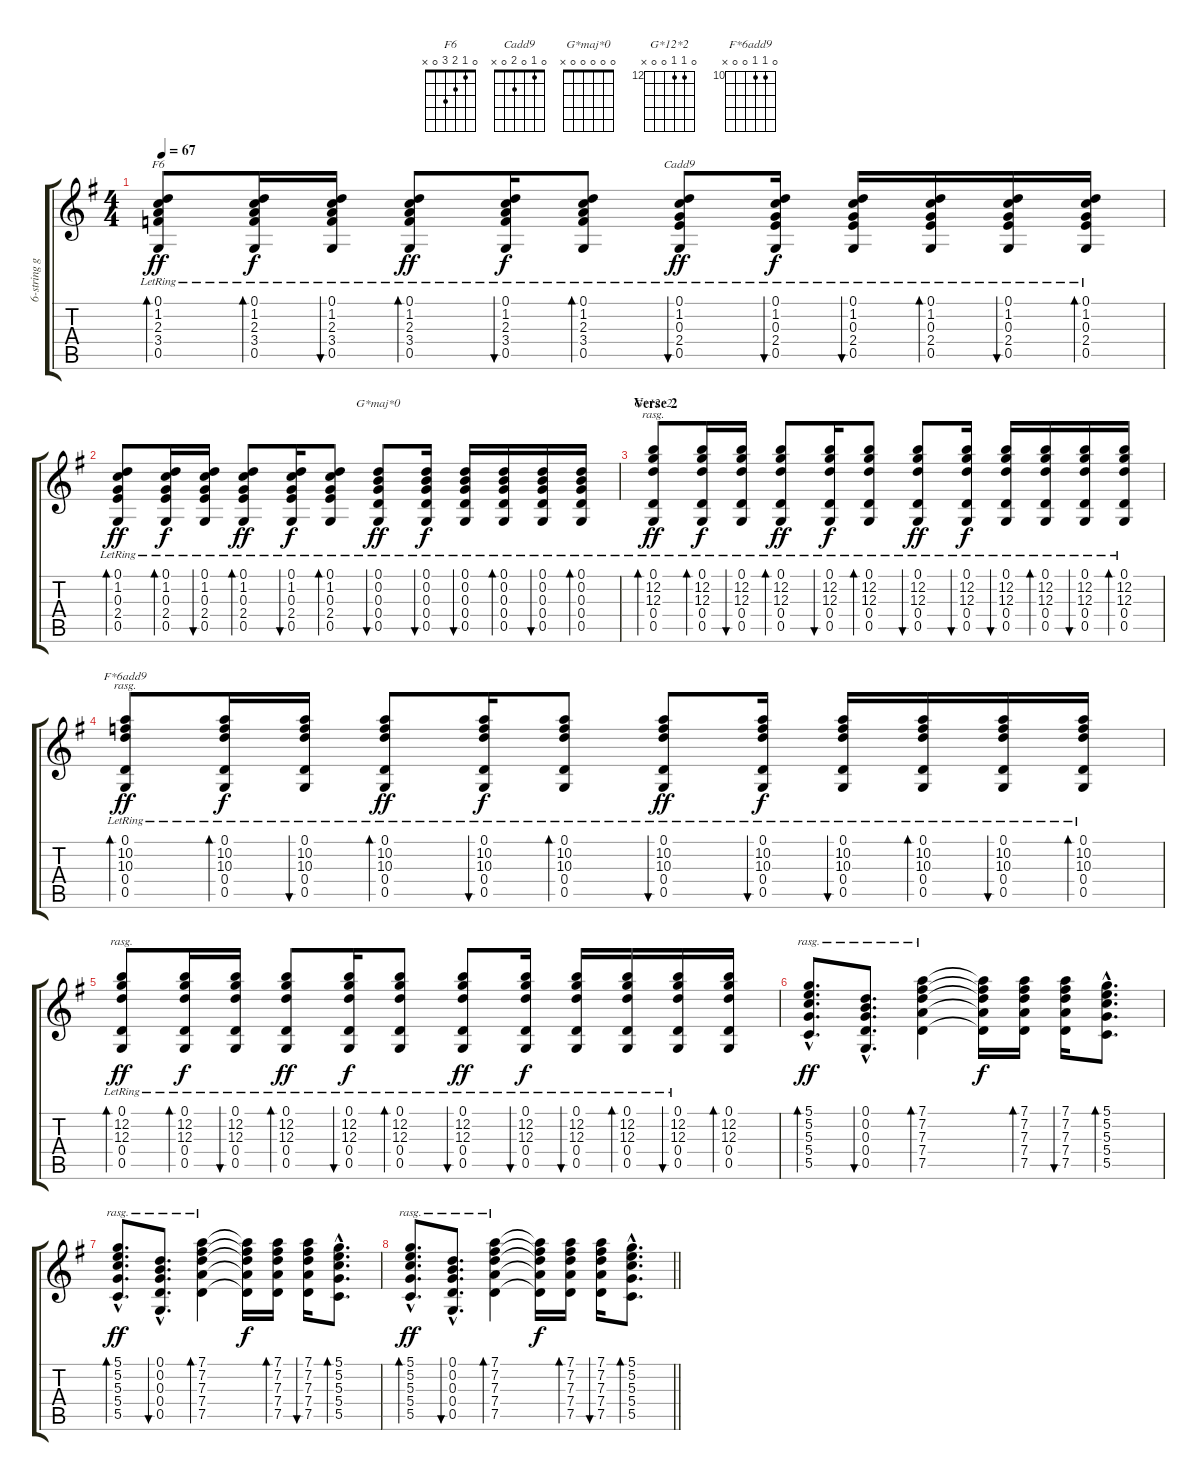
\track ("6-string guitar (open G) - Frey" "6-string g") {instrument acousticguitarnylon}
\staff {score tabs}
\tuning (D4 B3 G3 D3 G2 D2) {hide}
\chord ("F6" 0 1 2 3 0 x)
\chord ("Cadd9" 0 1 0 2 0 x)
\chord ("G*maj*0" 0 0 0 0 0 x)
\chord ("G*12*2" 0 12 12 0 0 x) {firstfret 12}
\chord ("F*6add9" 0 10 10 0 0 x) {firstfret 10}
\ts (4 4)
\tempo 67
\clef g2
\ks g
(0.1{lr} 1.2{lr} 2.3{lr} 3.4{lr} 0.5{lr}).8{bd 30 ch "F6" dy ff} (0.1{lr} 1.2{lr} 2.3{lr} 3.4{lr} 0.5{lr}).16{bd 30 dy f} (0.1{lr} 1.2{lr} 2.3{lr} 3.4{lr} 0.5{lr}).16{bu 30} (0.1{lr} 1.2{lr} 2.3{lr} 3.4{lr} 0.5{lr}).8{bd 30 dy ff} (0.1{lr} 1.2{lr} 2.3{lr} 3.4{lr} 0.5{lr}).16{bu 30 dy f} (0.1{lr} 1.2{lr} 2.3{lr} 3.4{lr} 0.5{lr}).8{bd 30} (0.1{lr} 1.2{lr} 0.3{lr} 2.4{lr} 0.5{lr}).8{bu 30 ch "Cadd9" dy ff} (0.1{lr} 1.2{lr} 0.3{lr} 2.4{lr} 0.5{lr}).16{bu 30 dy f} (0.1{lr} 1.2{lr} 0.3{lr} 2.4{lr} 0.5{lr}).16{bu 30} (0.1{lr} 1.2{lr} 0.3{lr} 2.4{lr} 0.5{lr}).16{bd 30} (0.1{lr} 1.2{lr} 0.3{lr} 2.4{lr} 0.5{lr}).16{bu 30} (0.1{lr} 1.2{lr} 0.3{lr} 2.4{lr} 0.5{lr}).16{bd 30} |
(0.1{lr} 1.2{lr} 0.3{lr} 2.4{lr} 0.5{lr}).8{bd 30 dy ff} (0.1{lr} 1.2{lr} 0.3{lr} 2.4{lr} 0.5{lr}).16{bd 30 dy f} (0.1{lr} 1.2{lr} 0.3{lr} 2.4{lr} 0.5{lr}).16{bu 30} (0.1{lr} 1.2{lr} 0.3{lr} 2.4{lr} 0.5{lr}).8{bd 30 dy ff} (0.1{lr} 1.2{lr} 0.3{lr} 2.4{lr} 0.5{lr}).16{bu 30 dy f} (0.1{lr} 1.2{lr} 0.3{lr} 2.4{lr} 0.5{lr}).8{bd 30} (0.1{lr} 0.2{lr} 0.3{lr} 0.4{lr} 0.5{lr}).8{bu 30 ch "G*maj*0" dy ff} (0.1{lr} 0.2{lr} 0.3{lr} 0.4{lr} 0.5{lr}).16{bu 30 dy f} (0.1{lr} 0.2{lr} 0.3{lr} 0.4{lr} 0.5{lr}).16{bu 30} (0.1{lr} 0.2{lr} 0.3{lr} 0.4{lr} 0.5{lr}).16{bd 30} (0.1{lr} 0.2{lr} 0.3{lr} 0.4{lr} 0.5{lr}).16{bu 30} (0.1{lr} 0.2{lr} 0.3{lr} 0.4{lr} 0.5{lr}).16{bd 30} |
\section ("" "Verse 2")
(0.1{lr} 12.2{lr} 12.3{lr} 0.4{lr} 0.5{lr}).8{bd 60 ch "G*12*2" rasg ii dy ff} (0.1{lr} 12.2{lr} 12.3{lr} 0.4{lr} 0.5{lr}).16{bd 30 dy f} (0.1{lr} 12.2{lr} 12.3{lr} 0.4{lr} 0.5{lr}).16{bu 30} (0.1{lr} 12.2{lr} 12.3{lr} 0.4{lr} 0.5{lr}).8{bd 30 dy ff} (0.1{lr} 12.2{lr} 12.3{lr} 0.4{lr} 0.5{lr}).16{bu 30 dy f} (0.1{lr} 12.2{lr} 12.3{lr} 0.4{lr} 0.5{lr}).8{bd 30} (0.1{lr} 12.2{lr} 12.3{lr} 0.4{lr} 0.5{lr}).8{bu 30 dy ff} (0.1{lr} 12.2{lr} 12.3{lr} 0.4{lr} 0.5{lr}).16{bu 30 dy f} (0.1{lr} 12.2{lr} 12.3{lr} 0.4{lr} 0.5{lr}).16{bu 30} (0.1{lr} 12.2{lr} 12.3{lr} 0.4{lr} 0.5{lr}).16{bd 30} (0.1{lr} 12.2{lr} 12.3{lr} 0.4{lr} 0.5{lr}).16{bu 30} (0.1{lr} 12.2{lr} 12.3{lr} 0.4{lr} 0.5{lr}).16{bd 30} |
(0.1{lr} 10.2{lr} 10.3{lr} 0.4{lr} 0.5{lr}).8{bd 60 ch "F*6add9" rasg ii dy ff} (0.1{lr} 10.2{lr} 10.3{lr} 0.4{lr} 0.5{lr}).16{bd 30 dy f} (0.1{lr} 10.2{lr} 10.3{lr} 0.4{lr} 0.5{lr}).16{bu 30} (0.1{lr} 10.2{lr} 10.3{lr} 0.4{lr} 0.5{lr}).8{bd 30 dy ff} (0.1{lr} 10.2{lr} 10.3{lr} 0.4{lr} 0.5{lr}).16{bu 30 dy f} (0.1{lr} 10.2{lr} 10.3{lr} 0.4{lr} 0.5{lr}).8{bd 30} (0.1{lr} 10.2{lr} 10.3{lr} 0.4{lr} 0.5{lr}).8{bu 30 dy ff} (0.1{lr} 10.2{lr} 10.3{lr} 0.4{lr} 0.5{lr}).16{bu 30 dy f} (0.1{lr} 10.2{lr} 10.3{lr} 0.4{lr} 0.5{lr}).16{bu 30} (0.1{lr} 10.2{lr} 10.3{lr} 0.4{lr} 0.5{lr}).16{bd 30} (0.1{lr} 10.2{lr} 10.3{lr} 0.4{lr} 0.5{lr}).16{bu 30} (0.1{lr} 10.2{lr} 10.3{lr} 0.4{lr} 0.5{lr}).16{bd 30} |
(0.1{lr} 12.2{lr} 12.3{lr} 0.4{lr} 0.5{lr}).8{bd 60 rasg ii dy ff} (0.1{lr} 12.2{lr} 12.3{lr} 0.4{lr} 0.5{lr}).16{bd 30 dy f} (0.1{lr} 12.2{lr} 12.3{lr} 0.4{lr} 0.5{lr}).16{bu 30} (0.1{lr} 12.2{lr} 12.3{lr} 0.4{lr} 0.5{lr}).8{bd 30 dy ff} (0.1{lr} 12.2{lr} 12.3{lr} 0.4{lr} 0.5{lr}).16{bu 30 dy f} (0.1{lr} 12.2{lr} 12.3{lr} 0.4{lr} 0.5{lr}).8{bd 30} (0.1{lr} 12.2{lr} 12.3{lr} 0.4{lr} 0.5{lr}).8{bu 30 dy ff} (0.1{lr} 12.2{lr} 12.3{lr} 0.4{lr} 0.5{lr}).16{bu 30 dy f} (0.1{lr} 12.2{lr} 12.3{lr} 0.4{lr} 0.5{lr}).16{bu 30} (0.1{lr} 12.2{lr} 12.3{lr} 0.4{lr} 0.5{lr}).16{bd 30} (0.1{lr} 12.2{lr} 12.3{lr} 0.4{lr} 0.5{lr}).16{bu 30} (0.1 12.2 12.3 0.4 0.5).16{bd 30} |
(5.1{hac} 5.2{hac} 5.3{hac} 5.4{hac} 5.5{hac}).8{d bd 60 rasg ii dy ff} (0.1{hac} 0.2{hac} 0.3{hac} 0.4{hac} 0.5{hac}).8{d bu 60 rasg ii} (7.1 7.2 7.3 7.4 7.5).4{bd 60 rasg ii} (7.1{t} 7.2{t} 7.3{t} 7.4{t} 7.5{t}).16{dy f} (7.1 7.2 7.3 7.4 7.5).16{bd 30} (7.1 7.2 7.3 7.4 7.5).16{bu 30} (5.1{hac} 5.2{hac} 5.3{hac} 5.4{hac} 5.5{hac}).8{d bd 30} |
(5.1{hac} 5.2{hac} 5.3{hac} 5.4{hac} 5.5{hac}).8{d bd 60 rasg ii dy ff} (0.1{hac} 0.2{hac} 0.3{hac} 0.4{hac} 0.5{hac}).8{d bu 60 rasg ii} (7.1 7.2 7.3 7.4 7.5).4{bd 60 rasg ii} (7.1{t} 7.2{t} 7.3{t} 7.4{t} 7.5{t}).16{dy f} (7.1 7.2 7.3 7.4 7.5).16{bd 30} (7.1 7.2 7.3 7.4 7.5).16{bu 30} (5.1{hac} 5.2{hac} 5.3{hac} 5.4{hac} 5.5{hac}).8{d bd 30} |
\barLineRight lightlight
(5.1{hac} 5.2{hac} 5.3{hac} 5.4{hac} 5.5{hac}).8{d bd 60 rasg ii dy ff} (0.1{hac} 0.2{hac} 0.3{hac} 0.4{hac} 0.5{hac}).8{d bu 60 rasg ii} (7.1 7.2 7.3 7.4 7.5).4{bd 60 rasg ii} (7.1{t} 7.2{t} 7.3{t} 7.4{t} 7.5{t}).16{dy f} (7.1 7.2 7.3 7.4 7.5).16{bd 30} (7.1 7.2 7.3 7.4 7.5).16{bu 30} (5.1{hac} 5.2{hac} 5.3{hac} 5.4{hac} 5.5{hac}).8{d bd 30}
